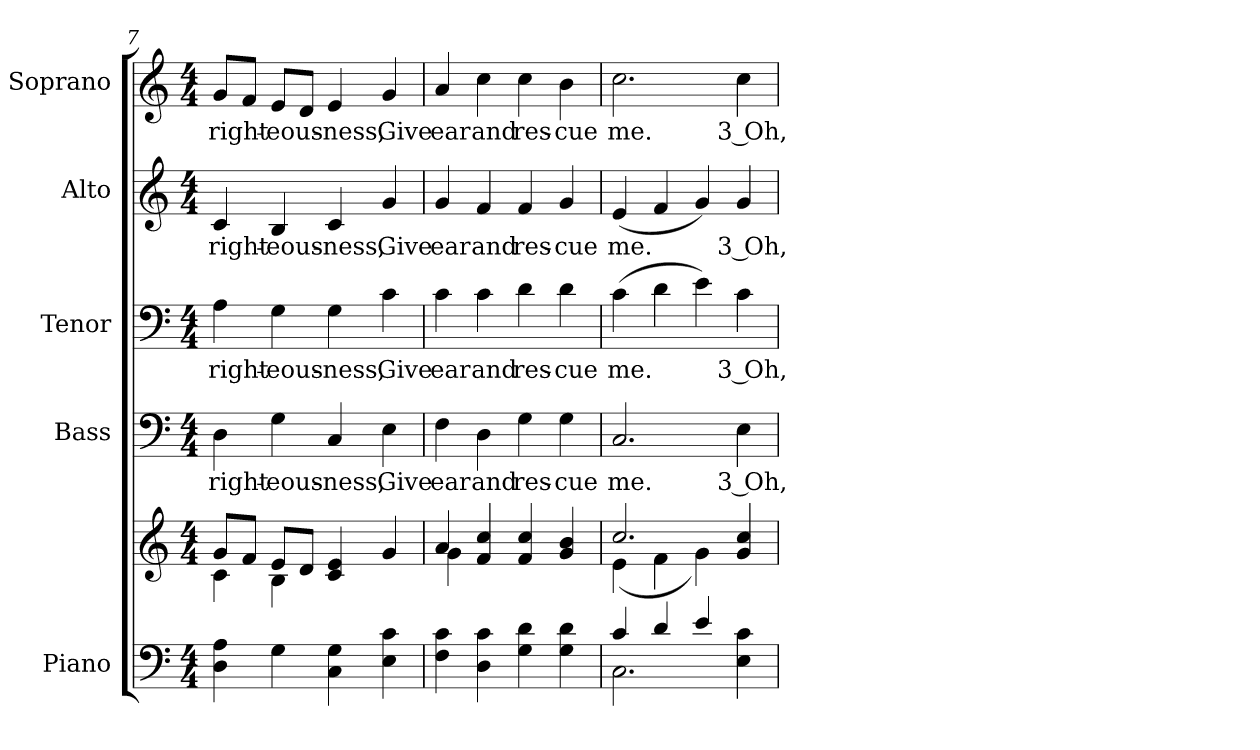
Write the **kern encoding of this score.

**kern	**kern	**kern	**text	**kern	**text	**kern	**text	**kern	**text
*part5	*part5	*part4	*part4	*part3	*part3	*part2	*part2	*part1	*part1
*staff6	*staff5	*staff4	*staff4	*staff3	*staff3	*staff2	*staff2	*staff1	*staff1
*I"Piano	*	*I"Bass	*	*I"Tenor	*	*I"Alto	*	*I"Soprano	*
*I'Pno.	*	*I'B.	*	*I'T.	*	*I'A.	*	*I'S.	*
!!LO:PB:g=z
*clefF4	*clefG2	*clefF4	*	*clefF4	*	*clefG2	*	*clefG2	*
*k[]	*k[]	*k[]	*	*k[]	*	*k[]	*	*k[]	*
*C:	*C:	*C:	*	*C:	*	*C:	*	*C:	*
*M4/4	*M4/4	*M4/4	*	*M4/4	*	*M4/4	*	*M4/4	*
=7	=7	=7	=7	=7	=7	=7	=7	=7	=7
*	*^	*	*	*	*	*	*	*	*
!	!	!	!	!LO:LY:b:color=#000000	!	!	!	!	!	!
!	!	!	!	!	!	!LO:LY:b:color=#000000	!	!	!	!
!	!	!	!	!	!	!	!	!LO:LY:b:color=#000000	!	!
!	!	!	!	!	!	!	!	!	!	!LO:LY:b:color=#000000
4Di\ 4Ai	8gi/L	4ci\	4Di\	right-	4Ai\	right-	4ci/	right-	8gi/L	right-
.	8fi/J	.	.	.	.	.	.	.	8fi/J	.
!	!	!	!	!LO:LY:b:color=#000000	!	!	!	!	!	!
!	!	!	!	!	!	!LO:LY:b:color=#000000	!	!	!	!
!	!	!	!	!	!	!	!	!LO:LY:b:color=#000000	!	!
!	!	!	!	!	!	!	!	!	!	!LO:LY:b:color=#000000
4Gi\	8ei/L	4Bi\	4Gi\	-eous-	4Gi\	-eous-	4Bi/	-eous-	8ei/L	-eous-
.	8di/J	.	.	.	.	.	.	.	8di/J	.
!	!	!	!	!LO:LY:b:color=#000000	!	!	!	!	!	!
!	!	!	!	!	!	!LO:LY:b:color=#000000	!	!	!	!
!	!	!	!	!	!	!	!	!LO:LY:b:color=#000000	!	!
!	!	!	!	!	!	!	!	!	!	!LO:LY:b:color=#000000
4Ci\ 4Gi	4ci/ 4ei	2ryy	4Ci/	-ness,	4Gi\	-ness,	4ci/	-ness,	4ei/	-ness,
!	!	!	!	!LO:LY:b:color=#000000	!	!	!	!	!	!
!	!	!	!	!	!	!LO:LY:b:color=#000000	!	!	!	!
!	!	!	!	!	!	!	!	!LO:LY:b:color=#000000	!	!
!	!	!	!	!	!	!	!	!	!	!LO:LY:b:color=#000000
4Ei\ 4ci	4gi/	.	4Ei\	Give	4ci\	Give	4gi/	Give	4gi/	Give
=8	=8	=8	=8	=8	=8	=8	=8	=8	=8	=8
!	!	!	!	!LO:LY:b:color=#000000	!	!	!	!	!	!
!	!	!	!	!	!	!LO:LY:b:color=#000000	!	!	!	!
!	!	!	!	!	!	!	!	!LO:LY:b:color=#000000	!	!
!	!	!	!	!	!	!	!	!	!	!LO:LY:b:color=#000000
4Fi\ 4ci	4ai/	4gi\	4Fi\	ear	4ci\	ear	4gi/	ear	4ai/	ear
!	!	!	!	!LO:LY:b:color=#000000	!	!	!	!	!	!
!	!	!	!	!	!	!LO:LY:b:color=#000000	!	!	!	!
!	!	!	!	!	!	!	!	!LO:LY:b:color=#000000	!	!
!	!	!	!	!	!	!	!	!	!	!LO:LY:b:color=#000000
4Di\ 4ci	4fi/ 4cci	4ryy	4Di\	and	4ci\	and	4fi/	and	4cci\	and
!	!	!	!	!LO:LY:b:color=#000000	!	!	!	!	!	!
!	!	!	!	!	!	!LO:LY:b:color=#000000	!	!	!	!
!	!	!	!	!	!	!	!	!LO:LY:b:color=#000000	!	!
!	!	!	!	!	!	!	!	!	!	!LO:LY:b:color=#000000
4Gi\ 4di	4fi/ 4cci	2ryy	4Gi\	res-	4di\	res-	4fi/	res-	4cci\	res-
!	!	!	!	!LO:LY:b:color=#000000	!	!	!	!	!	!
!	!	!	!	!	!	!LO:LY:b:color=#000000	!	!	!	!
!	!	!	!	!	!	!	!	!LO:LY:b:color=#000000	!	!
!	!	!	!	!	!	!	!	!	!	!LO:LY:b:color=#000000
4Gi\ 4di	4gi/ 4bi	.	4Gi\	-cue	4di\	-cue	4gi/	-cue	4bi\	-cue
=9	=9	=9	=9	=9	=9	=9	=9	=9	=9	=9
*^	*	*	*	*	*	*	*	*	*	*
!	!	!	!	!	!LO:LY:b:color=#000000	!	!	!	!	!	!
!	!	!	!	!	!	!	!LO:LY:b:color=#000000	!	!	!	!
!	!	!	!	!	!	!	!	!	!LO:LY:b:color=#000000	!	!
!	!	!	!	!	!	!	!	!	!	!	!LO:LY:b:color=#000000
4ci/	2.Ci\	2.cci/	(4ei\	2.Ci/	me.	(4ci\	me.	(4ei/	me.	2.cci\	me.
4di/	.	.	4fi\	.	.	4di\	.	4fi/	.	.	.
4ei/	.	.	4gi\)	.	.	4ei\)	.	4gi/)	.	.	.
!	!	!	!	!	!LO:LY:b:color=#000000	!	!	!	!	!	!
!	!	!	!	!	!	!	!LO:LY:b:color=#000000	!	!	!	!
!	!	!	!	!	!	!	!	!	!LO:LY:b:color=#000000	!	!
!	!	!	!	!	!	!	!	!	!	!	!LO:LY:b:color=#000000
4Ei\ 4ci	4ryy	4gi/ 4cci	4ryy	4Ei\	3 Oh,	4ci\	3 Oh,	4gi/	3 Oh,	4cci\	3 Oh,
*v	*v	*	*	*	*	*	*	*	*	*	*
*	*v	*v	*	*	*	*	*	*	*	*
=	=	=	=	=	=	=	=	=	=
*-	*-	*-	*-	*-	*-	*-	*-	*-	*-
